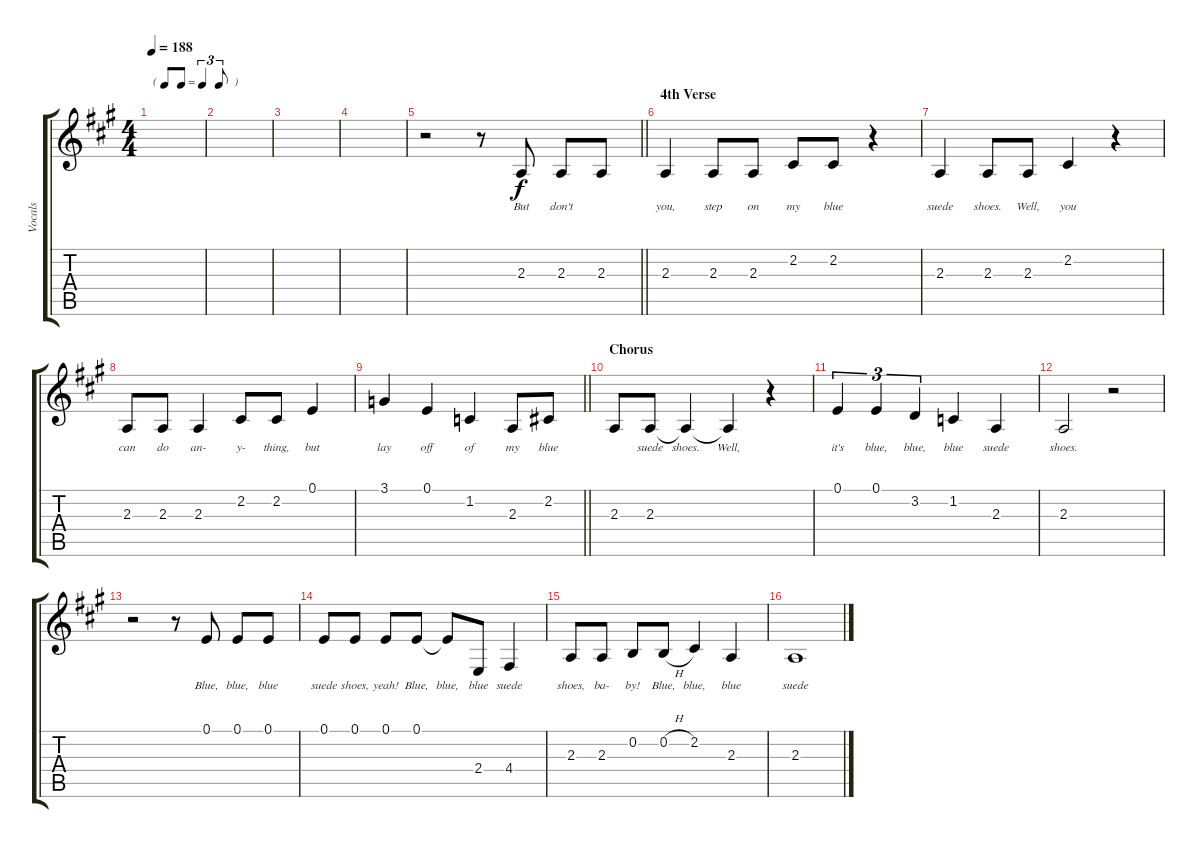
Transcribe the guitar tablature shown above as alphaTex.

\track ("Vocals" "Vocals") {instrument vibraphone}
\staff {score tabs}
\tuning (E4 B3 G3 D3 A2 E2) {hide}
\ts (4 4)
\tf triplet8th
\tempo 188
\clef g2
\ks a
|
|
|
|
\barLineRight lightlight
r.2 r.8 2.3.8{lyrics (0 "But") lyrics (1 "") lyrics (2 "") lyrics (3 "") lyrics (4 "")} 2.3.8{lyrics (0 "don't") lyrics (1 "") lyrics (2 "") lyrics (3 "") lyrics (4 "")} 2.3.8{lyrics (0 "") lyrics (1 "") lyrics (2 "") lyrics (3 "") lyrics (4 "")} |
\section ("" "4th Verse")
2.3.4{lyrics (0 "you,") lyrics (1 "") lyrics (2 "") lyrics (3 "") lyrics (4 "")} 2.3.8{lyrics (0 "step") lyrics (1 "") lyrics (2 "") lyrics (3 "") lyrics (4 "")} 2.3.8{lyrics (0 "on") lyrics (1 "") lyrics (2 "") lyrics (3 "") lyrics (4 "")} 2.2.8{lyrics (0 "my") lyrics (1 "") lyrics (2 "") lyrics (3 "") lyrics (4 "")} 2.2.8{lyrics (0 "blue") lyrics (1 "") lyrics (2 "") lyrics (3 "") lyrics (4 "")} r.4 |
2.3.4{lyrics (0 "suede") lyrics (1 "") lyrics (2 "") lyrics (3 "") lyrics (4 "")} 2.3.8{lyrics (0 "shoes.") lyrics (1 "") lyrics (2 "") lyrics (3 "") lyrics (4 "")} 2.3.8{lyrics (0 "Well,") lyrics (1 "") lyrics (2 "") lyrics (3 "") lyrics (4 "")} 2.2.4{lyrics (0 "you") lyrics (1 "") lyrics (2 "") lyrics (3 "") lyrics (4 "")} r.4 |
2.3.8{lyrics (0 "can") lyrics (1 "") lyrics (2 "") lyrics (3 "") lyrics (4 "")} 2.3.8{lyrics (0 "do") lyrics (1 "") lyrics (2 "") lyrics (3 "") lyrics (4 "")} 2.3.4{lyrics (0 "an-") lyrics (1 "") lyrics (2 "") lyrics (3 "") lyrics (4 "")} 2.2.8{lyrics (0 "y-") lyrics (1 "") lyrics (2 "") lyrics (3 "") lyrics (4 "")} 2.2.8{lyrics (0 "thing,") lyrics (1 "") lyrics (2 "") lyrics (3 "") lyrics (4 "")} 0.1.4{lyrics (0 "but") lyrics (1 "") lyrics (2 "") lyrics (3 "") lyrics (4 "")} |
\barLineRight lightlight
3.1.4{lyrics (0 "lay") lyrics (1 "") lyrics (2 "") lyrics (3 "") lyrics (4 "")} 0.1.4{lyrics (0 "off") lyrics (1 "") lyrics (2 "") lyrics (3 "") lyrics (4 "")} 1.2.4{lyrics (0 "of") lyrics (1 "") lyrics (2 "") lyrics (3 "") lyrics (4 "")} 2.3.8{lyrics (0 "my") lyrics (1 "") lyrics (2 "") lyrics (3 "") lyrics (4 "")} 2.2.8{lyrics (0 "blue") lyrics (1 "") lyrics (2 "") lyrics (3 "") lyrics (4 "")} |
\section ("" "Chorus")
2.3.8{lyrics (0 "") lyrics (1 "") lyrics (2 "") lyrics (3 "") lyrics (4 "")} 2.3.8{lyrics (0 "suede") lyrics (1 "") lyrics (2 "") lyrics (3 "") lyrics (4 "")} 2.3{t}.4{lyrics (0 "shoes.") lyrics (1 "") lyrics (2 "") lyrics (3 "") lyrics (4 "")} 2.3{t}.4{lyrics (0 "Well,") lyrics (1 "") lyrics (2 "") lyrics (3 "") lyrics (4 "")} r.4 |
0.1.4{tu (3 2) lyrics (0 "it's") lyrics (1 "") lyrics (2 "") lyrics (3 "") lyrics (4 "")} 0.1.4{tu (3 2) lyrics (0 "blue,") lyrics (1 "") lyrics (2 "") lyrics (3 "") lyrics (4 "")} 3.2.4{tu (3 2) lyrics (0 "blue,") lyrics (1 "") lyrics (2 "") lyrics (3 "") lyrics (4 "")} 1.2.4{lyrics (0 "blue") lyrics (1 "") lyrics (2 "") lyrics (3 "") lyrics (4 "")} 2.3.4{lyrics (0 "suede") lyrics (1 "") lyrics (2 "") lyrics (3 "") lyrics (4 "")} |
2.3.2{lyrics (0 "shoes.") lyrics (1 "") lyrics (2 "") lyrics (3 "") lyrics (4 "")} r.2 |
r.2 r.8 0.1.8{lyrics (0 "Blue,") lyrics (1 "") lyrics (2 "") lyrics (3 "") lyrics (4 "")} 0.1.8{lyrics (0 "blue,") lyrics (1 "") lyrics (2 "") lyrics (3 "") lyrics (4 "")} 0.1.8{lyrics (0 "blue") lyrics (1 "") lyrics (2 "") lyrics (3 "") lyrics (4 "")} |
0.1.8{lyrics (0 "suede") lyrics (1 "") lyrics (2 "") lyrics (3 "") lyrics (4 "")} 0.1.8{lyrics (0 "shoes,") lyrics (1 "") lyrics (2 "") lyrics (3 "") lyrics (4 "")} 0.1.8{lyrics (0 "yeah!") lyrics (1 "") lyrics (2 "") lyrics (3 "") lyrics (4 "")} 0.1.8{lyrics (0 "Blue,") lyrics (1 "") lyrics (2 "") lyrics (3 "") lyrics (4 "")} 0.1{t}.8{lyrics (0 "blue,") lyrics (1 "") lyrics (2 "") lyrics (3 "") lyrics (4 "")} 2.4.8{lyrics (0 "blue") lyrics (1 "") lyrics (2 "") lyrics (3 "") lyrics (4 "")} 4.4.4{lyrics (0 "suede") lyrics (1 "") lyrics (2 "") lyrics (3 "") lyrics (4 "")} |
2.3.8{lyrics (0 "shoes,") lyrics (1 "") lyrics (2 "") lyrics (3 "") lyrics (4 "")} 2.3.8{lyrics (0 "ba-") lyrics (1 "") lyrics (2 "") lyrics (3 "") lyrics (4 "")} 0.2.8{lyrics (0 "by!") lyrics (1 "") lyrics (2 "") lyrics (3 "") lyrics (4 "")} 0.2{h}.8{lyrics (0 "Blue,") lyrics (1 "") lyrics (2 "") lyrics (3 "") lyrics (4 "")} 2.2.4{lyrics (0 "blue,") lyrics (1 "") lyrics (2 "") lyrics (3 "") lyrics (4 "")} 2.3.4{lyrics (0 "blue") lyrics (1 "") lyrics (2 "") lyrics (3 "") lyrics (4 "")} |
2.3.1{lyrics (0 "suede") lyrics (1 "") lyrics (2 "") lyrics (3 "") lyrics (4 "")}
